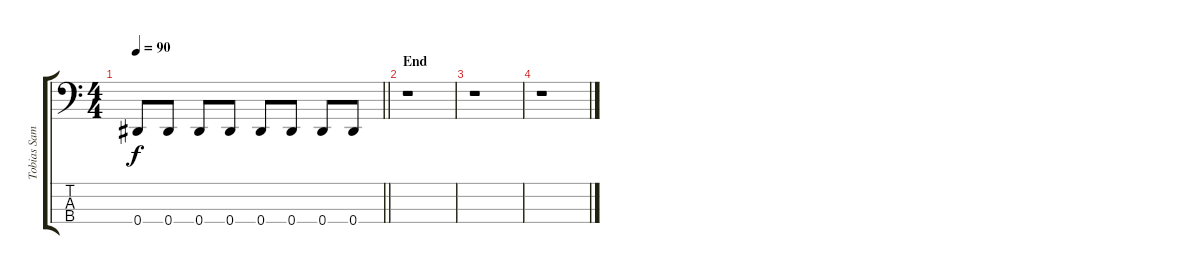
\track ("Tobias Sammet (Bass)" "Tobias Sam") {instrument electricbassfinger}
\staff {score tabs}
\tuning (Gb2 Db2 Ab1 Eb1) {hide}
\ts (4 4)
\tempo 90
\clef f4
\barLineRight lightlight
\ks c
0.4.8{dy f} 0.4.8 0.4.8 0.4.8 0.4.8 0.4.8 0.4.8 0.4.8 |
\section ("" "End")
r.1 |
r.1 |
r.1
